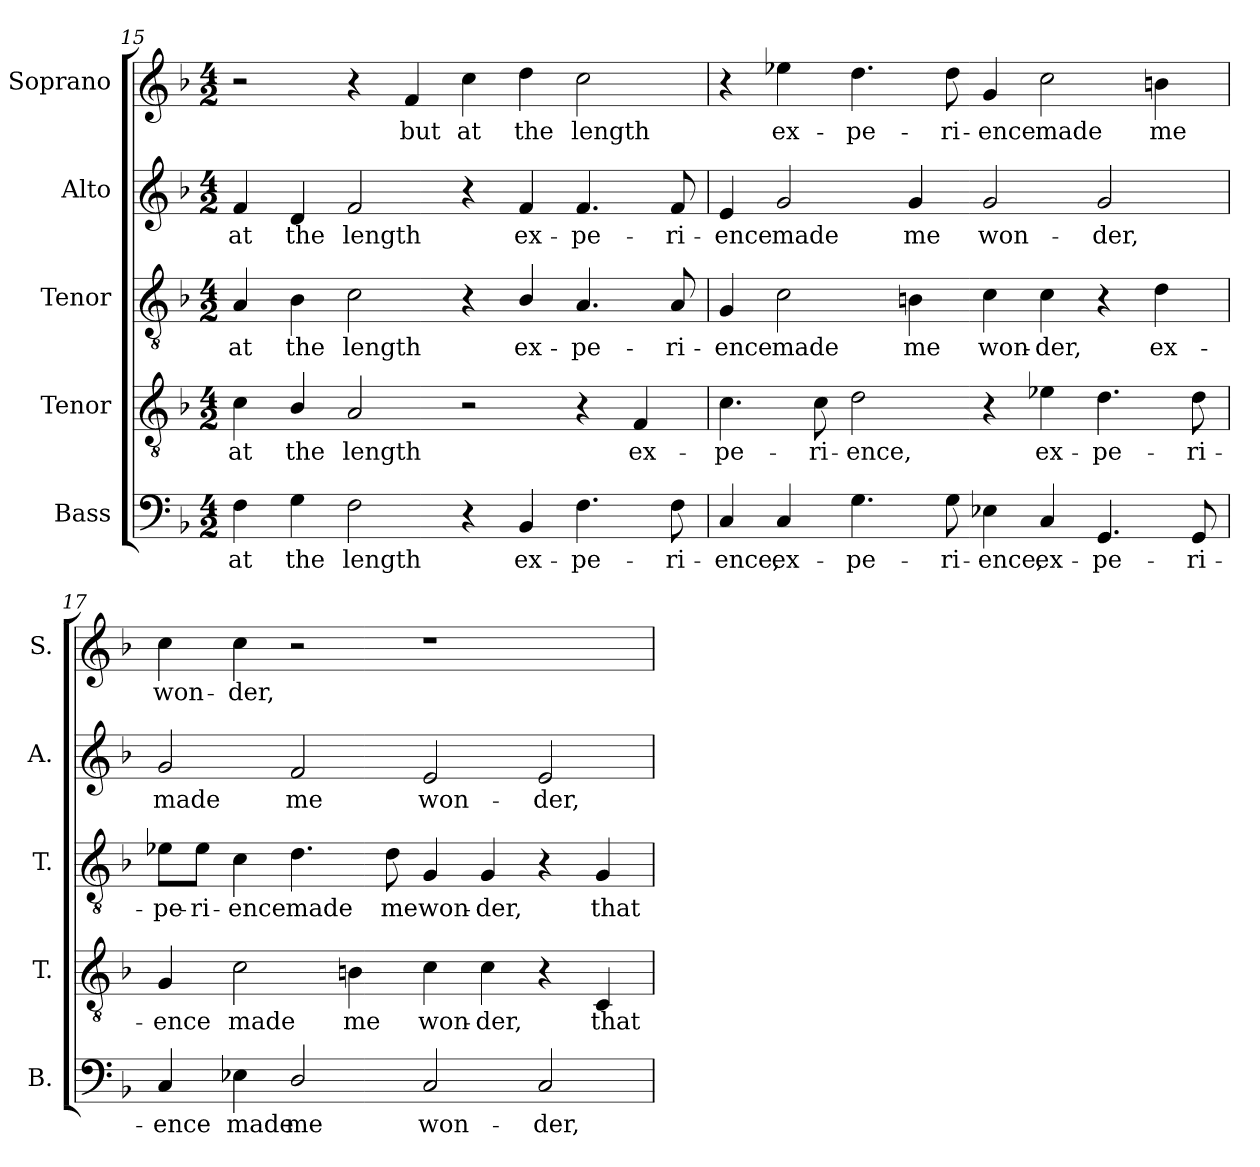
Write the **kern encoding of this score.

**kern	**text	**kern	**text	**kern	**text	**kern	**text	**kern	**text
*part5	*part5	*part4	*part4	*part3	*part3	*part2	*part2	*part1	*part1
*staff5	*staff5	*staff4	*staff4	*staff3	*staff3	*staff2	*staff2	*staff1	*staff1
*I"Bass	*	*I"Tenor	*	*I"Tenor	*	*I"Alto	*	*I"Soprano	*
*I'B.	*	*I'T.	*	*I'T.	*	*I'A.	*	*I'S.	*
*clefF4	*	*clefGv2	*	*clefGv2	*	*clefG2	*	*clefG2	*
*	*	*ITrd7c12	*	*ITrd7c12	*	*	*	*	*
*k[b-]	*	*k[b-]	*	*k[b-]	*	*k[b-]	*	*k[b-]	*
*F:	*	*F:	*	*F:	*	*F:	*	*F:	*
*M4/2	*	*M4/2	*	*M4/2	*	*M4/2	*	*M4/2	*
=15	=15	=15	=15	=15	=15	=15	=15	=15	=15
!	!LO:LY:b:color=#000000	!	!	!	!	!	!	!	!
!	!	!	!LO:LY:b:color=#000000	!	!	!	!	!	!
!	!	!	!	!	!LO:LY:b:color=#000000	!	!	!	!
!	!	!	!	!	!	!	!LO:LY:b:color=#000000	!	!
4Fi\	at	4Ci\	at	4AAi/	at	4fi/	at	2r	.
!	!LO:LY:b:color=#000000	!	!	!	!	!	!	!	!
!	!	!	!LO:LY:b:color=#000000	!	!	!	!	!	!
!	!	!	!	!	!LO:LY:b:color=#000000	!	!	!	!
!	!	!	!	!	!	!	!LO:LY:b:color=#000000	!	!
4Gi\	the	4BB-i/	the	4BB-i\	the	4di/	the	.	.
!	!LO:LY:b:color=#000000	!	!	!	!	!	!	!	!
!	!	!	!LO:LY:b:color=#000000	!	!	!	!	!	!
!	!	!	!	!	!LO:LY:b:color=#000000	!	!	!	!
!	!	!	!	!	!	!	!LO:LY:b:color=#000000	!	!
2Fi\	length	2AAi/	length	2Ci\	length	2fi/	length	4r	.
!	!	!	!	!	!	!	!	!	!LO:LY:b:color=#000000
.	.	.	.	.	.	.	.	4fi/	but
!	!	!	!	!	!	!	!	!	!LO:LY:b:color=#000000
4r	.	2r	.	4r	.	4r	.	4cci\	at
!	!LO:LY:b:color=#000000	!	!	!	!	!	!	!	!
!	!	!	!	!	!LO:LY:b:color=#000000	!	!	!	!
!	!	!	!	!	!	!	!LO:LY:b:color=#000000	!	!
!	!	!	!	!	!	!	!	!	!LO:LY:b:color=#000000
4BB-i/	ex-	.	.	4BB-i/	ex-	4fi/	ex-	4ddi\	the
!	!LO:LY:b:color=#000000	!	!	!	!	!	!	!	!
!	!	!	!	!	!LO:LY:b:color=#000000	!	!	!	!
!	!	!	!	!	!	!	!LO:LY:b:color=#000000	!	!
!	!	!	!	!	!	!	!	!	!LO:LY:b:color=#000000
4.Fi\	-pe-	4r	.	4.AAi/	-pe-	4.fi/	-pe-	2cci\	length
!	!	!	!LO:LY:b:color=#000000	!	!	!	!	!	!
.	.	4FFi/	ex-	.	.	.	.	.	.
!	!LO:LY:b:color=#000000	!	!	!	!	!	!	!	!
!	!	!	!	!	!LO:LY:b:color=#000000	!	!	!	!
!	!	!	!	!	!	!	!LO:LY:b:color=#000000	!	!
8Fi\	-ri-	.	.	8AAi/	-ri-	8fi/	-ri-	.	.
!!LO:LB:g=z
=16	=16	=16	=16	=16	=16	=16	=16	=16	=16
!	!LO:LY:b:color=#000000	!	!	!	!	!	!	!	!
!	!	!	!LO:LY:b:color=#000000	!	!	!	!	!	!
!	!	!	!	!	!LO:LY:b:color=#000000	!	!	!	!
!	!	!	!	!	!	!	!LO:LY:b:color=#000000	!	!
4Ci/	-ence,	4.Ci\	-pe-	4GGi/	-ence	4ei/	-ence	4r	.
!	!LO:LY:b:color=#000000	!	!	!	!	!	!	!	!
!	!	!	!	!	!LO:LY:b:color=#000000	!	!	!	!
!	!	!	!	!	!	!	!LO:LY:b:color=#000000	!	!
!	!	!	!	!	!	!	!	!	!LO:LY:b:color=#000000
4Ci/	ex-	.	.	2Ci\	made	2gi/	made	4ee-Xi\	ex-
!	!	!	!LO:LY:b:color=#000000	!	!	!	!	!	!
.	.	8Ci\	-ri-	.	.	.	.	.	.
!	!LO:LY:b:color=#000000	!	!	!	!	!	!	!	!
!	!	!	!LO:LY:b:color=#000000	!	!	!	!	!	!
!	!	!	!	!	!	!	!	!	!LO:LY:b:color=#000000
4.Gi\	-pe-	2Di\	-ence,	.	.	.	.	4.ddi\	-pe-
!	!	!	!	!	!LO:LY:b:color=#000000	!	!	!	!
!	!	!	!	!	!	!	!LO:LY:b:color=#000000	!	!
.	.	.	.	4BBni\	me	4gi/	me	.	.
!	!LO:LY:b:color=#000000	!	!	!	!	!	!	!	!
!	!	!	!	!	!	!	!	!	!LO:LY:b:color=#000000
8Gi\	-ri-	.	.	.	.	.	.	8ddi\	-ri-
!	!LO:LY:b:color=#000000	!	!	!	!	!	!	!	!
!	!	!	!	!	!LO:LY:b:color=#000000	!	!	!	!
!	!	!	!	!	!	!	!LO:LY:b:color=#000000	!	!
!	!	!	!	!	!	!	!	!	!LO:LY:b:color=#000000
4E-Xi\	-ence,	4r	.	4Ci\	won-	2gi/	won-	4gi/	-ence
!	!LO:LY:b:color=#000000	!	!	!	!	!	!	!	!
!	!	!	!LO:LY:b:color=#000000	!	!	!	!	!	!
!	!	!	!	!	!LO:LY:b:color=#000000	!	!	!	!
!	!	!	!	!	!	!	!	!	!LO:LY:b:color=#000000
4Ci/	ex-	4E-Xi\	ex-	4Ci\	-der,	.	.	2cci\	made
!	!LO:LY:b:color=#000000	!	!	!	!	!	!	!	!
!	!	!	!LO:LY:b:color=#000000	!	!	!	!	!	!
!	!	!	!	!	!	!	!LO:LY:b:color=#000000	!	!
4.GGi/	-pe-	4.Di\	-pe-	4r	.	2gi/	-der,	.	.
!	!	!	!	!	!LO:LY:b:color=#000000	!	!	!	!
!	!	!	!	!	!	!	!	!	!LO:LY:b:color=#000000
.	.	.	.	4Di\	ex-	.	.	4bni\	me
!	!LO:LY:b:color=#000000	!	!	!	!	!	!	!	!
!	!	!	!LO:LY:b:color=#000000	!	!	!	!	!	!
8GGi/	-ri-	8Di\	-ri-	.	.	.	.	.	.
=17	=17	=17	=17	=17	=17	=17	=17	=17	=17
!	!LO:LY:b:color=#000000	!	!	!	!	!	!	!	!
!	!	!	!LO:LY:b:color=#000000	!	!	!	!	!	!
!	!	!	!	!	!LO:LY:b:color=#000000	!	!	!	!
!	!	!	!	!	!	!	!LO:LY:b:color=#000000	!	!
!	!	!	!	!	!	!	!	!	!LO:LY:b:color=#000000
4Ci/	-ence	4GGi/	-ence	8E-Xi\L	-pe-	2gi/	made	4cci\	won-
!	!	!	!	!	!LO:LY:b:color=#000000	!	!	!	!
.	.	.	.	8E-i\J	-ri-	.	.	.	.
!	!LO:LY:b:color=#000000	!	!	!	!	!	!	!	!
!	!	!	!LO:LY:b:color=#000000	!	!	!	!	!	!
!	!	!	!	!	!LO:LY:b:color=#000000	!	!	!	!
!	!	!	!	!	!	!	!	!	!LO:LY:b:color=#000000
4E-Xi\	made	2Ci\	made	4Ci\	-ence	.	.	4cci\	-der,
!	!LO:LY:b:color=#000000	!	!	!	!	!	!	!	!
!	!	!	!	!	!LO:LY:b:color=#000000	!	!	!	!
!	!	!	!	!	!	!	!LO:LY:b:color=#000000	!	!
2Di/	me	.	.	4.Di\	made	2fi/	me	2r	.
!	!	!	!LO:LY:b:color=#000000	!	!	!	!	!	!
.	.	4BBni\	me	.	.	.	.	.	.
!	!	!	!	!	!LO:LY:b:color=#000000	!	!	!	!
.	.	.	.	8Di\	me	.	.	.	.
!	!LO:LY:b:color=#000000	!	!	!	!	!	!	!	!
!	!	!	!LO:LY:b:color=#000000	!	!	!	!	!	!
!	!	!	!	!	!LO:LY:b:color=#000000	!	!	!	!
!	!	!	!	!	!	!	!LO:LY:b:color=#000000	!	!
2Ci/	won-	4Ci\	won-	4GGi/	won-	2ei/	won-	1r	.
!	!	!	!LO:LY:b:color=#000000	!	!	!	!	!	!
!	!	!	!	!	!LO:LY:b:color=#000000	!	!	!	!
.	.	4Ci\	-der,	4GGi/	-der,	.	.	.	.
!	!LO:LY:b:color=#000000	!	!	!	!	!	!	!	!
!	!	!	!	!	!	!	!LO:LY:b:color=#000000	!	!
2Ci/	-der,	4r	.	4r	.	2ei/	-der,	.	.
!	!	!	!LO:LY:b:color=#000000	!	!	!	!	!	!
!	!	!	!	!	!LO:LY:b:color=#000000	!	!	!	!
.	.	4CCi/	that	4GGi/	that	.	.	.	.
=	=	=	=	=	=	=	=	=	=
*-	*-	*-	*-	*-	*-	*-	*-	*-	*-
